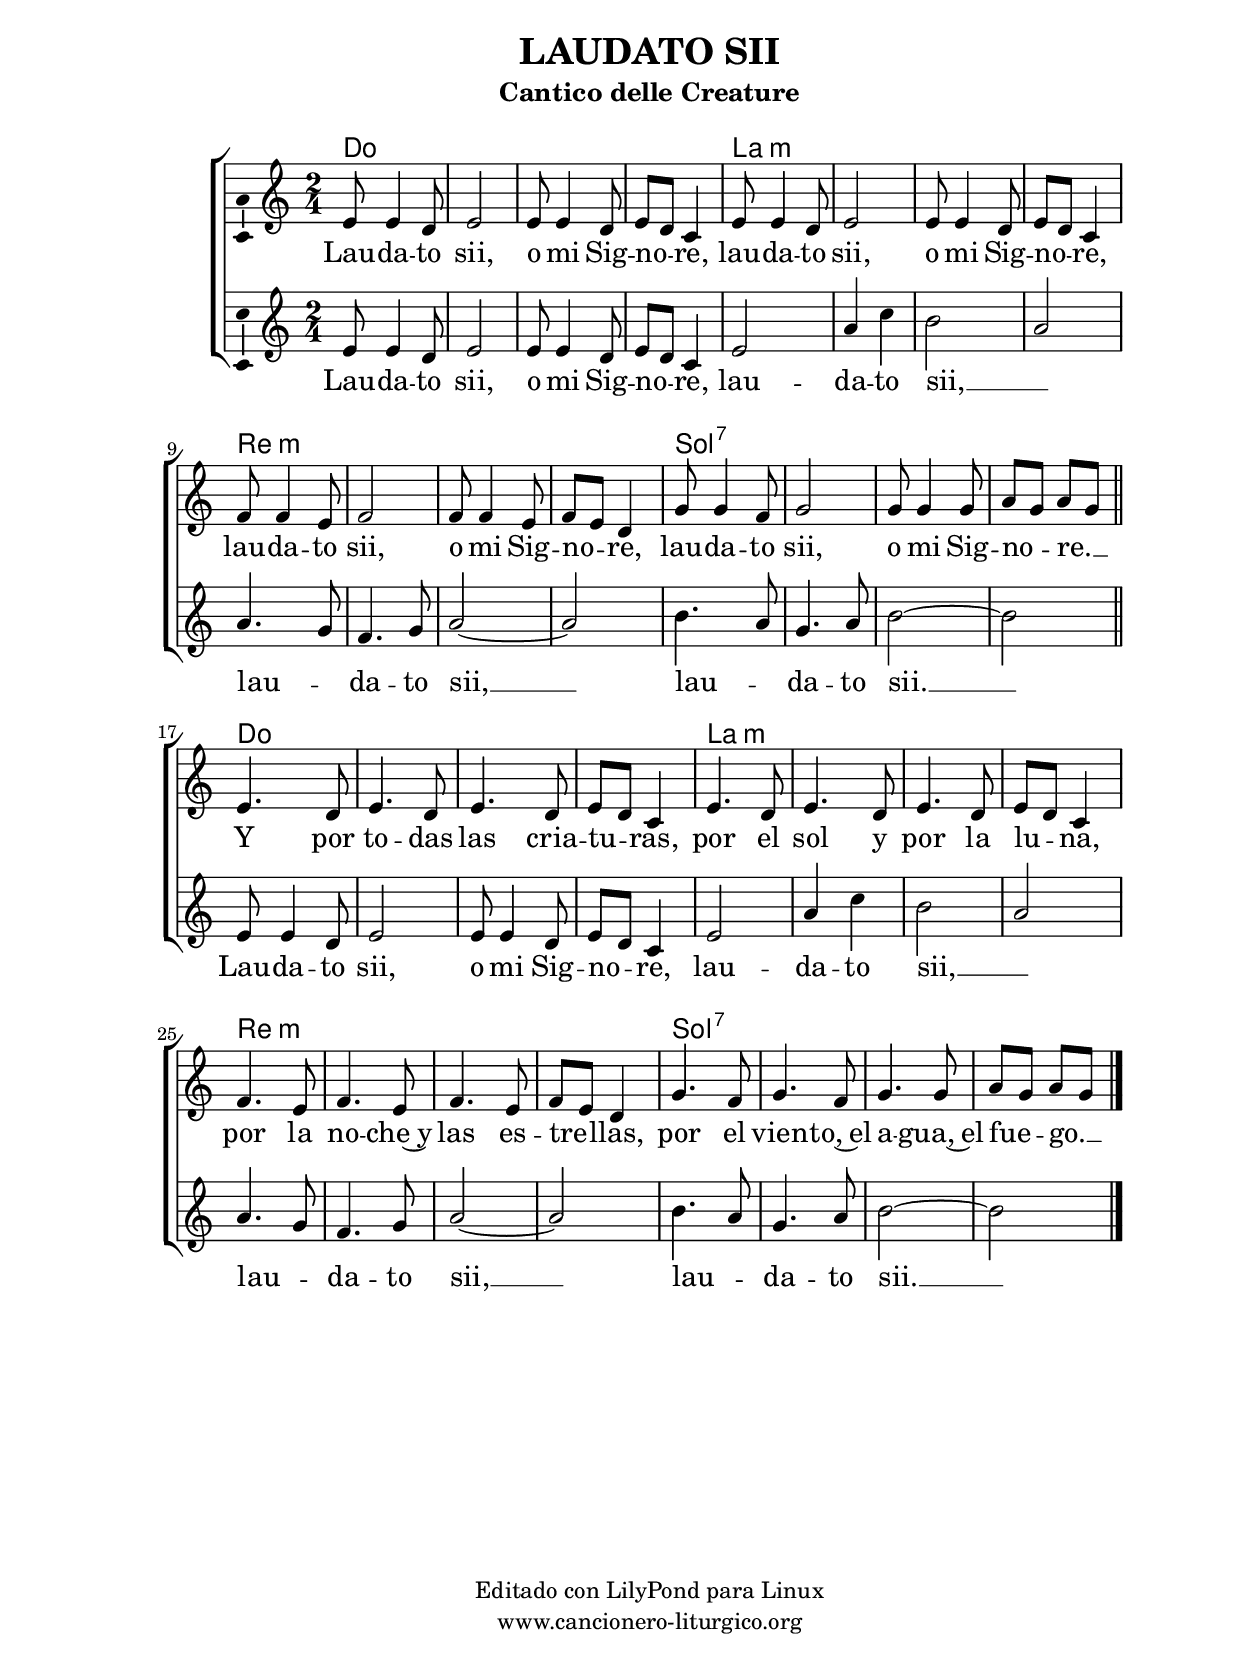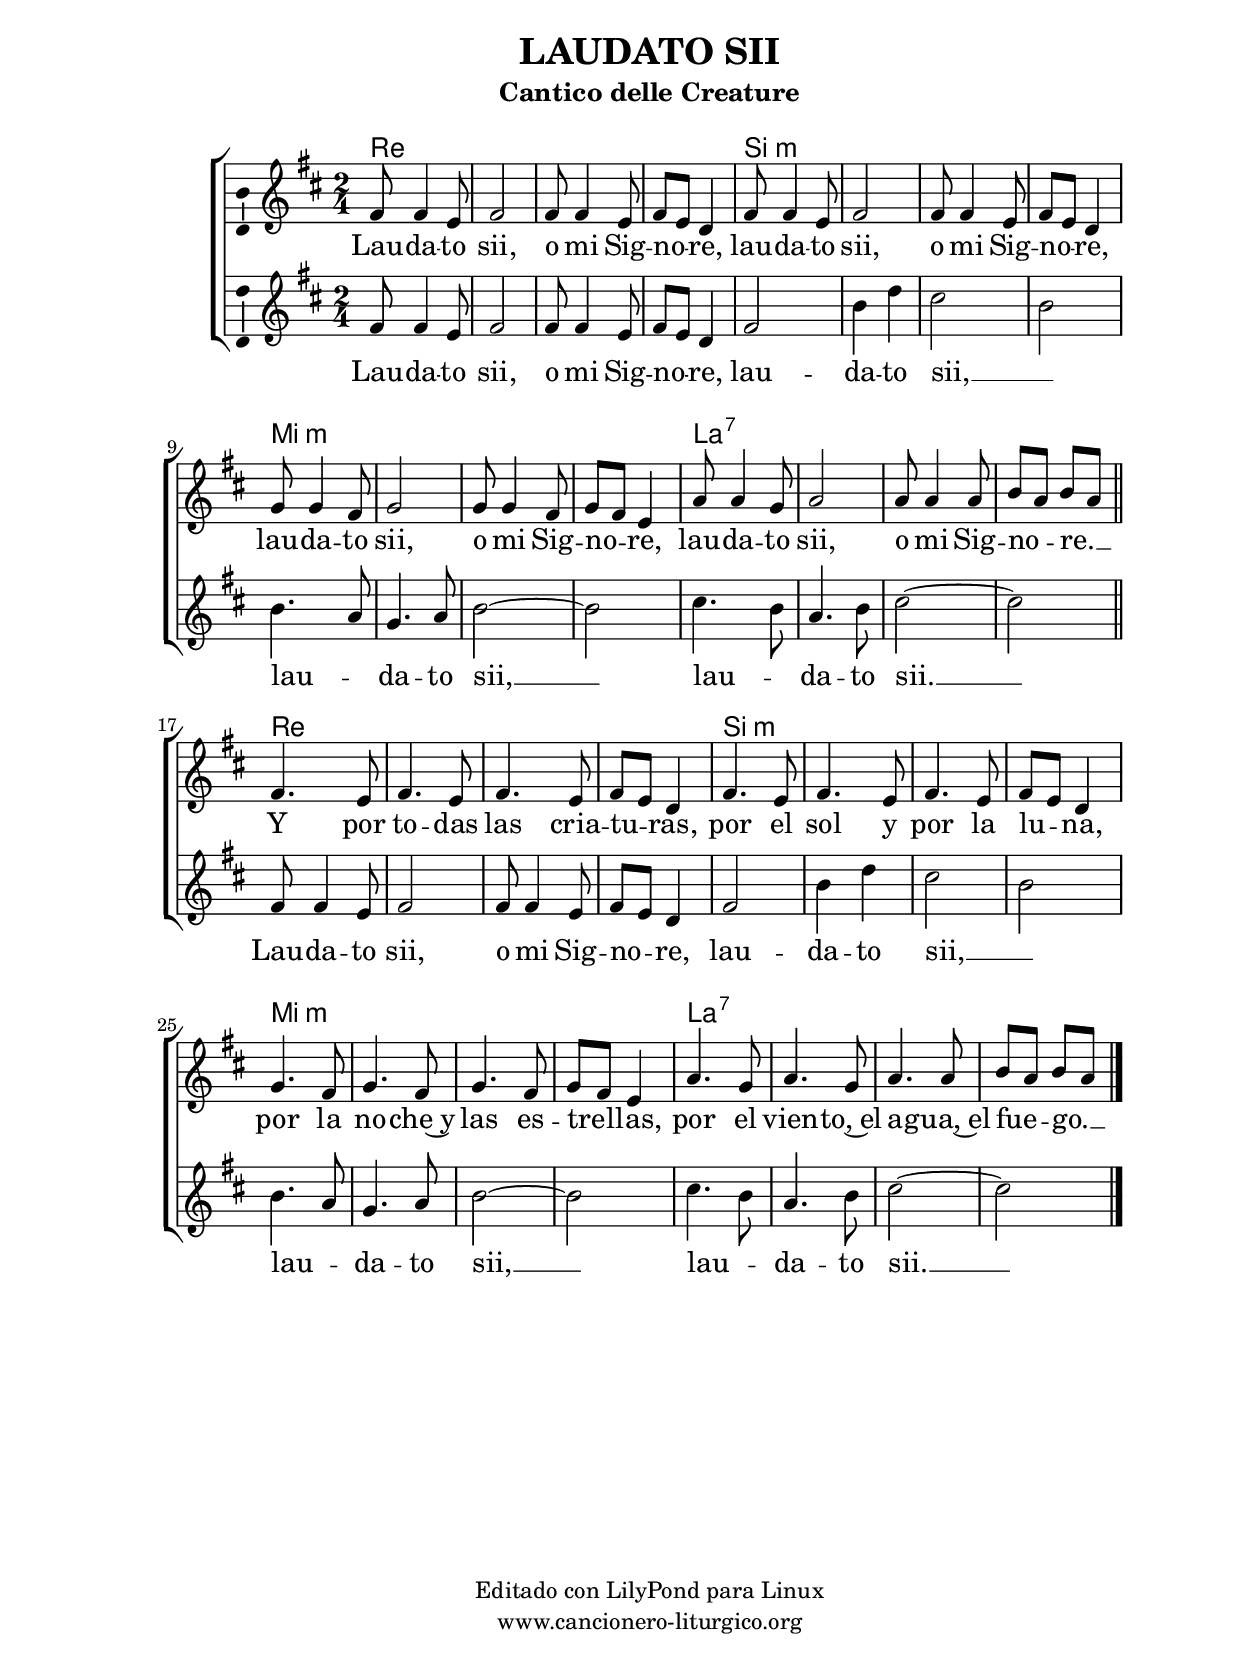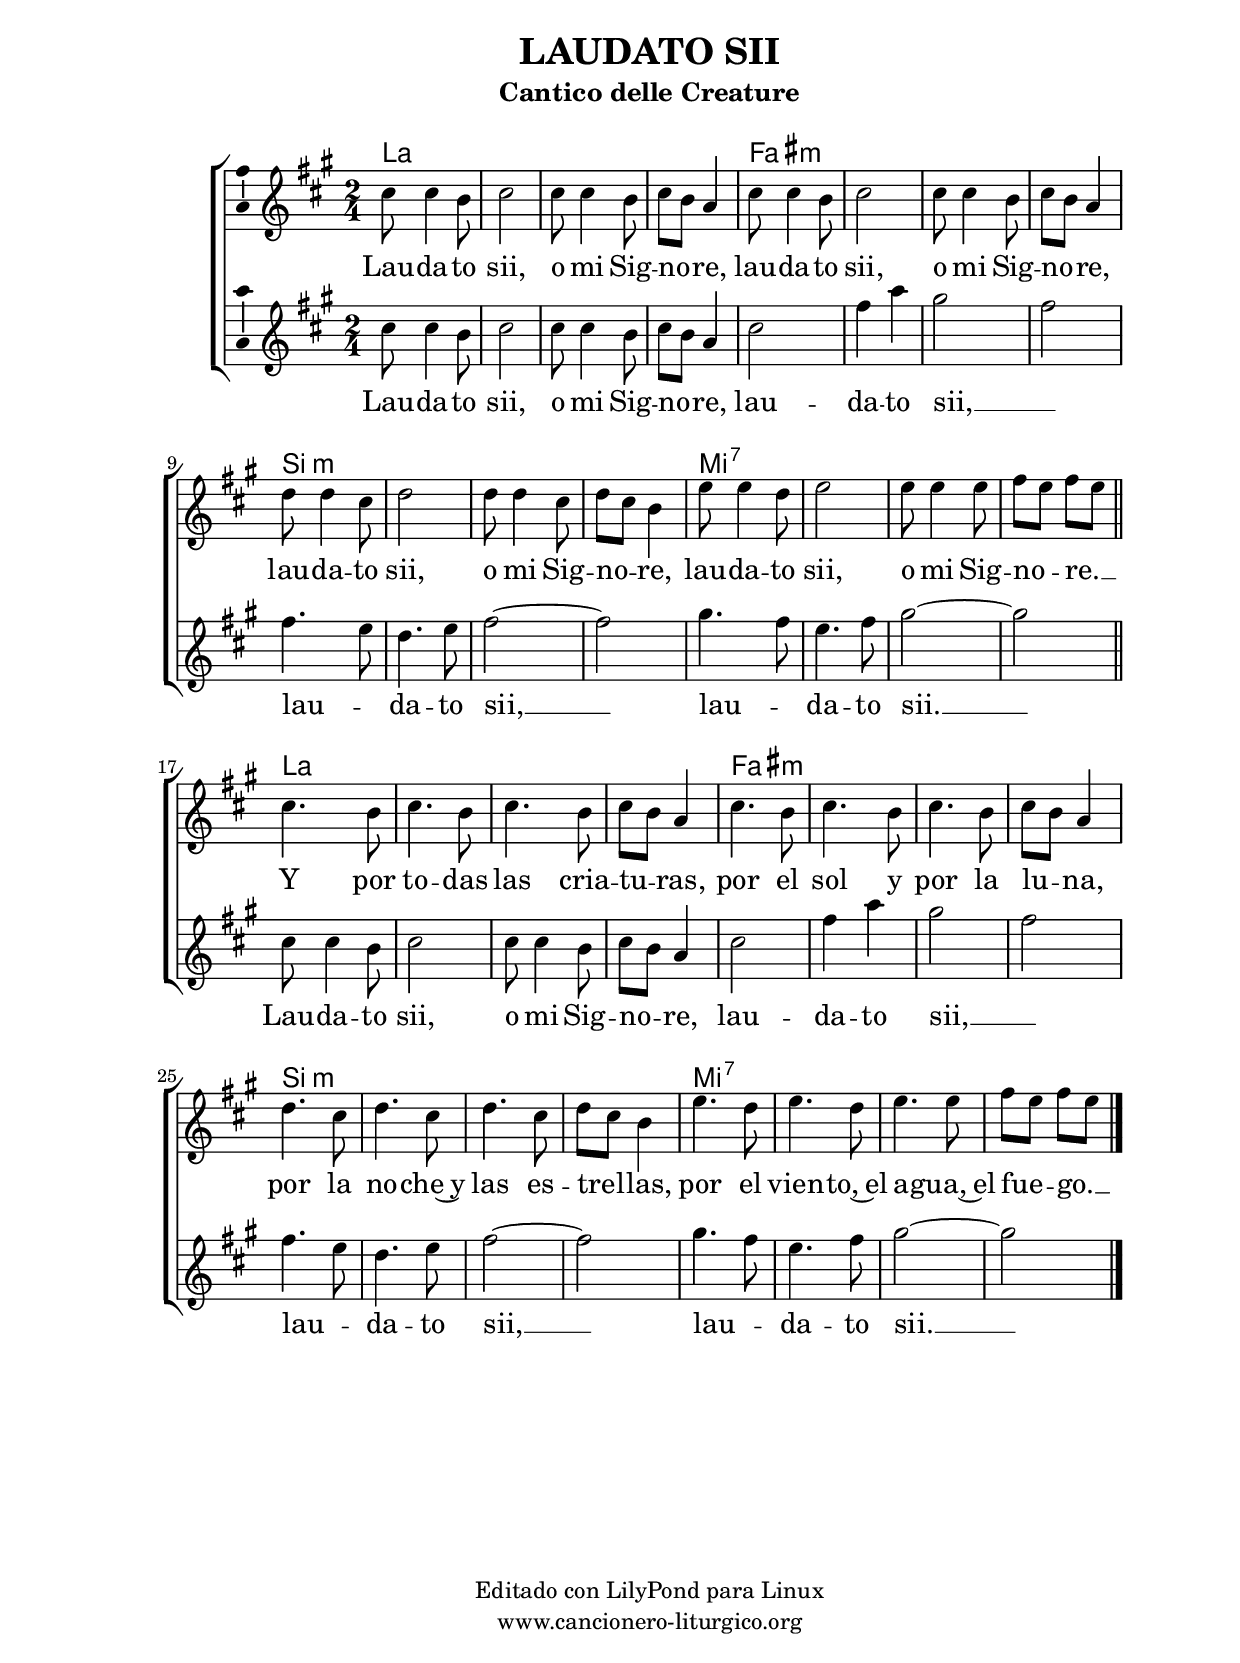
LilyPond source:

%
%para convertir .midi en .wav:
%timidity filename.midi -Ow -o finename.wav
%
%
%Para convertir de .wav a .mp3:
%lame -h -m j filename.wav
%
%
%para escuchar el midi:
%timidity nombrefichero.midi
%


%versión de lilypond para la que se ha escrito esta partitura:
\version "2.16.0"

	%Tamaño papel
	#(set-default-paper-size "a4")
	%Tamaño partitura
	#(set-global-staff-size 20)
	%No responde al pulsar sobre una nota
	#(ly:set-option 'point-and-click #f)

%parámetros del encabezamiento:
\header {
	title = "LAUDATO SII"
	subtitle = "Cantico delle Creature"
%%%	composer = "Francisco de Asís"
	composer = ""
	poet = ""
%%%	meter = "Tono original: Re M"
	arranger = ""
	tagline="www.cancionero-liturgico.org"
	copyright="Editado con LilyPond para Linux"
	}

%parámetros asociados al papel:
\paper  {
	oddHeaderMarkup = \markup {\fill-line { \on-the-fly #not-first-page \fromproperty #'header:title \on-the-fly #not-first-page \fromproperty #'header:composer }}
	evenHeaderMarkup = \markup {\fill-line { \fromproperty #'header:composer \fromproperty #'header:title }}
	#(set-paper-size "a4")
	print-page-number = ##f
	first-page-number = 1
	print-first-page-number = ##f
%	head-separation = 3.0 \cm
	top-margin = 2.0 \cm
	bottom-margin = 0.5\cm
%%%	bottom-margin = -2.0\cm
	left-margin = 3.0 \cm
	line-width = 16.0 \cm 
	indent = 8\mm
	interscoreline = 2.\mm
	between-system-space = 15\mm
%	para que las partituras no llenen la hoja:
	ragged-bottom = ##t
%	idem para la última hoja:
	ragged-last-bottom = ##f
%	para que las partituras llenen el ancho del papel:
	ragged-last = ##f
	after-title-space = 2.5 \cm
%page-count=1
%system-count=8

	%Flexible Vertical Spacing
%	markup-markup-spacing =
%	#'((basic-distance . 15) (minimum-distance . 15) (padding . 3))
	markup-system-spacing =
	#'((basic-distance . 15) (minimum-distance . 15) (padding . 3))
	system-system-spacing =
	#'((basic-distance . 15) (minimum-distance . 15) (padding . 3))
	score-system-spacing =
	#'((basic-distance . 15) (minimum-distance . 15) (padding . 5))
%	top-system-spacing = % header
%	#'((basic-distance . 8) (minimum-distance . 0) (padding . 0))
%	top-markup-spacing =
%	#'((basic-distance . 20) (minimum-distance . 20) (padding . 0))
	last-bottom-spacing = % footer
	#'((basic-distance . 5) (minimum-distance . 5) (padding . 0))
%	score-markup-spacing =
%	#'((basic-distance . 16) (minimum-distance . 13) (padding . 0))

	}


%parámetros que afectan a toda la partitura:
global =  {
	%clave de sol (G):
	\clef G
	%armadura:
	\transpose d c
	\key d \major
	\tempo 4=90
	\set Score.tempoHideNote = ##t
	}


acordes = {
	\italianChords
	\chordmode {
	\transpose d c
{

d2 s d s b:m s b:m s e:m s e:m s a:7 s a:7 s
d2 s d s b:m s b:m s e:m s e:m s a:7 s a:7 s

	}
	}
}

melodia = 

	\transpose d c
{
	\relative c'{
	\time 2/4

fis8 fis4 e8
fis2
fis8 fis4 e8
fis8 e d4
fis8 fis4 e8
fis2
fis8 fis4 e8
fis8 e d4
g8 g4 fis8
g2
g8 g4 fis8
g8 fis e4
a8 a4 g8
a2
a8 a4 a8
b8 a b a

\bar "||"
\break

fis4. e8
fis4. e8
fis4. e8
fis8 e d4
fis4. e8
fis4. e8
fis4. e8
fis8 e d4
g4. fis8
g4. fis8
g4. fis8
g8 fis e4
a4. g8
a4. g8
a4. a8
b8 a b a

\bar "|."
	}
	}

melodiados = 

	\transpose d c
{
	\relative c'{
	\time 2/4

fis8 fis4 e8
fis2
fis8 fis4 e8
fis8 e d4
fis2
b4 d
cis2
b2
b4. a8
g4. a8
b2~
b2
cis4. b8
a4. b8
cis2~
cis2

\bar "||"
\break

fis,8 fis4 e8
fis2
fis8 fis4 e8
fis8 e d4
fis2
b4 d
cis2
b2
b4. a8
g4. a8
b2~
b2
cis4. b8
a4. b8
cis2~
cis2

\bar "|."
	}
	}


texto = \lyricmode {

Lau -- da -- to sii, o mi Sig -- no -- _ re,
lau -- da -- to sii, o mi Sig -- no -- _ re,
lau -- da -- to sii, o mi Sig -- no -- _ re,
lau -- da -- to sii, o mi Sig -- no -- _ re. __ _

Y por to -- das las cria -- tu -- _ ras, 
por el sol y por la lu -- _ na,
por la no -- che~y las es -- tre -- _ llas,
por el vien -- to,~el a -- gua,~el fue -- _ go. __ _

	}

textodos = \lyricmode {

Lau -- da -- to sii, o mi Sig -- no -- _ re,
lau -- da -- to sii, __ _
lau -- _ da -- to sii, __
lau -- _ da -- to sii. __

Lau -- da -- to sii, o mi Sig -- no -- _ re,
lau -- da -- to sii, __ _
lau -- _ da -- to sii, __
lau -- _ da -- to sii. __

	}


acordesStaff = \context ChordNames = acordesStaff <<
	\set chordChanges = ##t
	\acordes
	>>


vozStaff = \context Voice = vozStaff
\with {\consists "Ambitus_engraver"}
<<
%	\set Staff.instrumentName = ""
%	\set Staff.shortInstrumentName = ""
%	\set Staff.midiInstrument = #"clarinet"
%	\set Staff.midiInstrument = #"cello"
%	\set Staff.midiInstrument = #"flute"
	\set Staff.midiInstrument = #"electric guitar (jazz)"
%	\set Staff.midiInstrument = #"english horn"
%	\set Staff.midiInstrument = #"violin"
%	\set Staff.midiInstrument = #"glockenspiel"
	\set Staff.midiMinimumVolume = #0.7
	\set Staff.midiMaximumVolume = #0.9
	\global
	\melodia
	>>

vozdosStaff = \context Voice = vozdosStaff
\with {\consists "Ambitus_engraver"}
<<
%	\set Staff.instrumentName = ""
%	\set Staff.shortInstrumentName = ""
%	\set Staff.midiInstrument = #"clarinet"
%	\set Staff.midiInstrument = #"cello"
%	\set Staff.midiInstrument = #"flute"
	\set Staff.midiInstrument = #"electric guitar (jazz)"
%	\set Staff.midiInstrument = #"english horn"
%	\set Staff.midiInstrument = #"violin"
%	\set Staff.midiInstrument = #"glockenspiel"
	\set Staff.midiMinimumVolume = #0.7
	\set Staff.midiMaximumVolume = #0.9
	\global
	\melodiados
	>>

textoStaff = \context Lyrics = textoStaff <<
	\lyricsto vozStaff \texto
	>>

textodosStaff = \context Lyrics = textodosStaff <<
	\lyricsto vozdosStaff \textodos
	>>

\book {
	\score {
		\context ChoirStaff {
%			\override StaffGroup.SystemStartBracket #'collapse-height = #1
%			\override Score.SystemStartBar #'collapse-height = #1
			<<
			\acordesStaff
			\vozStaff
			\textoStaff
			\vozdosStaff
			\textodosStaff
			>>
			}
		\layout {
	    		\context {
				\Lyrics
				\override LyricText #'font-size = #2
				}
	   		 \context {
				\Score
				\override StaffSymbol #'staff-space = #(magstep +3)
				}
			}
		}
	\score {
		\unfoldRepeats
		\context ChoirStaff {
			<<
			\acordesStaff
			\vozStaff
			\vozdosStaff
			>>
			}
		\midi {
	  		\context {
	  			\Score
				tempoWholesPerMinute = #(ly:make-moment 70 4)
				}
			}
		}
	}



#(define output-suffix "C")
\book {
	\score {
		\context ChoirStaff {
%			\override StaffGroup.SystemStartBracket #'collapse-height = #1
%			\override Score.SystemStartBar #'collapse-height = #1
\transpose c d
			<<
			\acordesStaff
			\vozStaff
			\textoStaff
			\vozdosStaff
			\textodosStaff
			>>
			}
		\layout {
	    		\context {
				\Lyrics
				\override LyricText #'font-size = #2
				}
	   		 \context {
				\Score
				\override StaffSymbol #'staff-space = #(magstep +3)
				}
			}
		}
	}

#(define output-suffix "S")
\book {
	\score {
		\context ChoirStaff {
%			\override StaffGroup.SystemStartBracket #'collapse-height = #1
%			\override Score.SystemStartBar #'collapse-height = #1
\transpose c a
			<<
			\acordesStaff
			\vozStaff
			\textoStaff
			\vozdosStaff
			\textodosStaff
			>>
			}
		\layout {
	    		\context {
				\Lyrics
				\override LyricText #'font-size = #2
				}
	   		 \context {
				\Score
				\override StaffSymbol #'staff-space = #(magstep +3)
				}
			}
		}
	}


